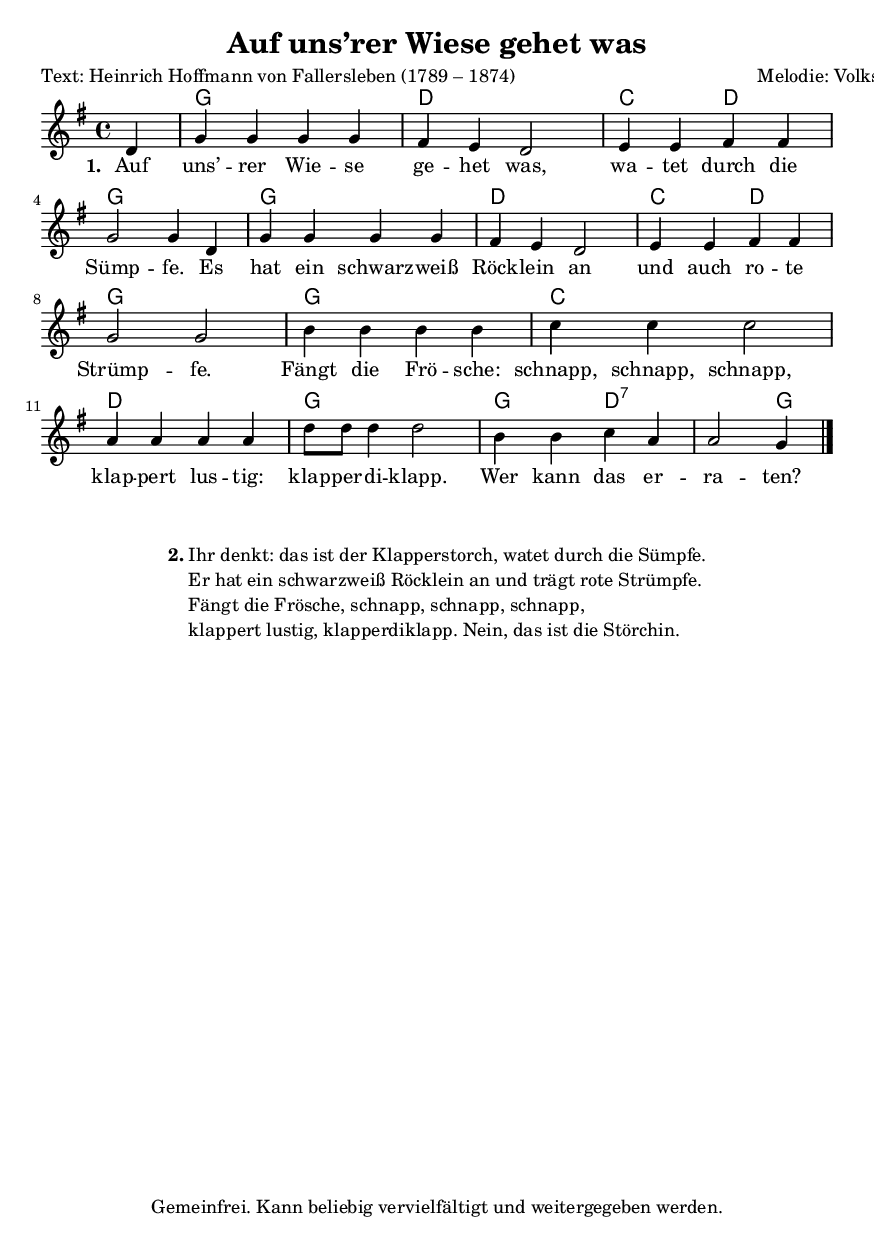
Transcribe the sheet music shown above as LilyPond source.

\version "2.12.2"

\include "default.ly"

\header {
  title = "Auf uns’rer Wiese gehet was"
  poet = "Text: Heinrich Hoffmann von Fallersleben (1789 – 1874)"
  composer = "Melodie: Volkslied"
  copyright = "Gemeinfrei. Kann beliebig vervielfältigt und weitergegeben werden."
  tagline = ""
}

#(set-global-staff-size 16)

melodie = \relative c' {
  \partial 4
  d4 |
    g g g g      | % 1
    fis e d2      | % 2
    e4 e fis fis  \break    | % 3
    g2 g4 d4	| % 4
    g g g g      | % 5
    fis e d2      | % 6
    e4 e fis fis  \break    | % 7
    g2 g	| % 8
    b4 b b b      | % 9
    c c c2  | % 10
    a4 a a a      | %11
    d8 d d4 d2       | % 12
    b4 b c a      | % 13
    a2 g4 \bar "|."
}

\addlyrics
  {
    \set stanza = " 1. "
    Auf uns’ -- rer Wie -- se  ge -- het  was,
    wa -- tet  durch die Sümp -- fe.
    Es hat ein schwarz -- weiß  Röck -- lein  an
    und auch ro -- te  Strümp -- fe.
    Fängt die Frö -- sche:  schnapp, schnapp, schnapp,
    klap -- pert  lus -- tig:  klap -- per -- di -- klapp.
    Wer kann das er -- ra -- ten?
  }


akkorde = \chordmode {
  s4
  g1 d1 c2 d2 g1 g1 d1 c2 d2 g1 g1 c1 d1 g1 g2 d1:7 g4
}%%end of chordlist


\score {
  <<
    \new ChordNames { \akkorde }
    \new Voice = "Lied" {
      \autoBeamOff
      \clef treble
      \key g \major
      \time 4/4
      \melodie
    }
  >>
}

\markup {
  \fill-line {
    \column {
      \hspace #1.0
      \line {
        \upright \bold "2." \column {
          "Ihr denkt: das ist der Klapperstorch, watet durch die Sümpfe."
          "Er hat ein schwarzweiß Röcklein an und trägt rote Strümpfe."
          "Fängt die Frösche, schnapp, schnapp, schnapp,"
          "klappert lustig, klapperdiklapp. Nein, das ist die Störchin."
        }
      }
    }
  }
}
